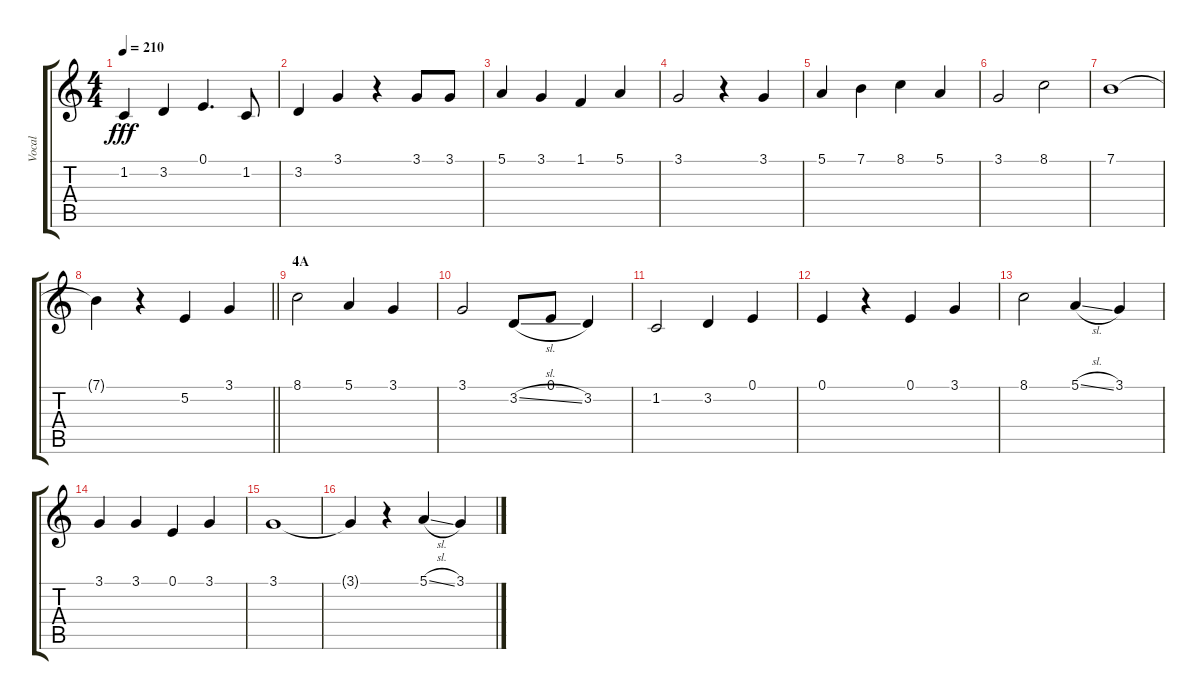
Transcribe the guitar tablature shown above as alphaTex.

\track ("Vocal" "Vocal") {instrument voiceoohs}
\staff {score tabs}
\tuning (E4 B3 G3 D3 A2 E2) {hide}
\ts (4 4)
\tempo 210
\clef g2
\ks c
1.2.4{dy fff} 3.2.4 0.1.4{d} 1.2.8 |
3.2.4 3.1.4 r.4 3.1.8 3.1.8 |
5.1.4 3.1.4 1.1.4 5.1.4 |
3.1.2 r.4 3.1.4 |
5.1.4 7.1.4 8.1.4 5.1.4 |
3.1.2 8.1.2 |
7.1.1 |
\barLineRight lightlight
7.1{t}.4 r.4 5.2.4 3.1.4 |
\section ("" "4A")
8.1.2 5.1.4 3.1.4 |
3.1.2 3.2{sl}.8 0.1.8 3.2.4 |
1.2.2 3.2.4 0.1.4 |
0.1.4 r.4 0.1.4 3.1.4 |
8.1.2 5.1{sl}.4 3.1.4 |
3.1.4 3.1.4 0.1.4 3.1.4 |
3.1.1 |
3.1{t}.4 r.4 5.1{sl}.4 3.1.4
